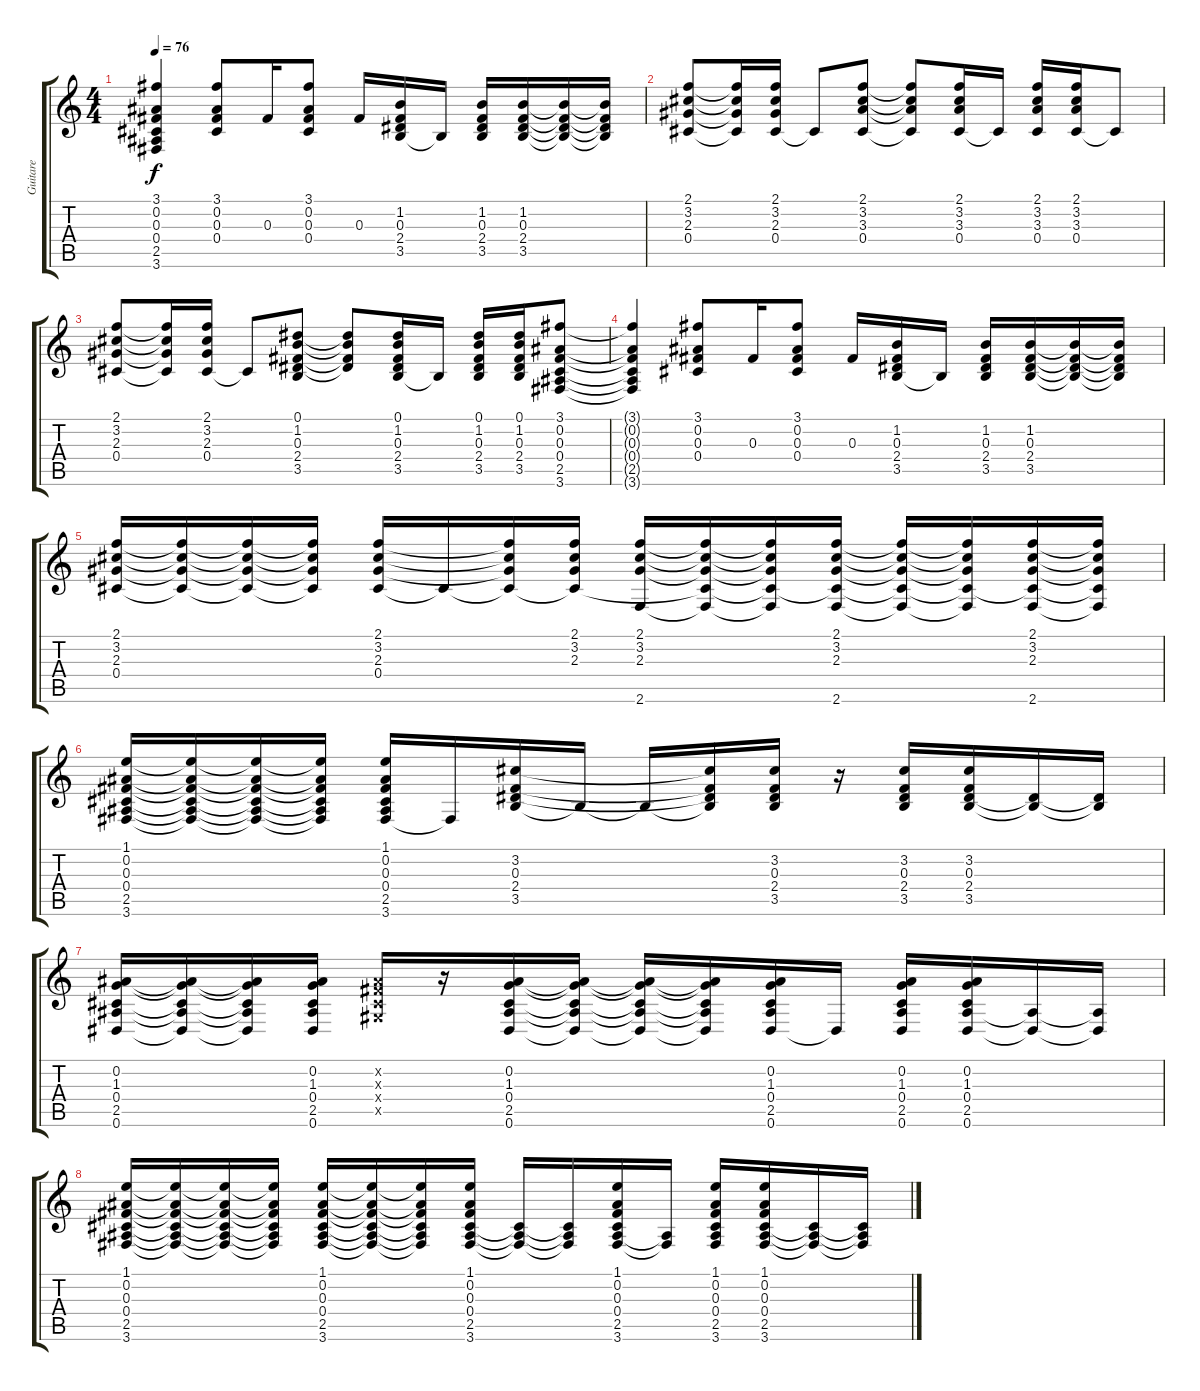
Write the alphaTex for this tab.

\track ("Guitare" "Guitare") {instrument acousticguitarnylon}
\staff {score tabs}
\tuning (Eb4 Bb3 Gb3 Db3 Ab2 Eb2) {hide}
\ts (4 4)
\tempo 76
\clef g2
\ks c
(3.1{t} 0.2{t} 0.3{t} 0.4{t} 2.5{t} 3.6{t}).4{dy f} (3.1 0.2 0.3 0.4).8 0.3.16 (3.1 0.2 0.3 0.4).8 0.3.16 (1.2 0.3 2.4 3.5).16 3.5{t}.16 (1.2 0.3 2.4 3.5).16 (1.2 0.3 2.4 3.5).16 (1.2{t} 0.3{t} 2.4{t} 3.5{t}).16 (1.2{t} 0.3{t} 2.4{t} 3.5{t}).16 |
(2.1 3.2 2.3 0.4).8 (2.1{t} 3.2{t} 2.3{t} 0.4{t}).16 (2.1 3.2 2.3 0.4).16 0.4{t}.8 (2.1 3.2 3.3 0.4).8 (2.1{t} 3.2{t} 3.3{t} 0.4{t}).8 (2.1 3.2 3.3 0.4).16 0.4{t}.16 (2.1 3.2 3.3 0.4).16 (2.1 3.2 3.3 0.4).16 0.4{t}.8 |
(2.1 3.2 2.3 0.4).8 (2.1{t} 3.2{t} 2.3{t} 0.4{t}).16 (2.1 3.2 2.3 0.4).16 0.4{t}.8 (0.1 1.2 0.3 2.4 3.5).8 (0.1{t} 1.2{t} 0.3{t} 2.4{t}).8 (0.1 1.2 0.3 2.4 3.5).16 3.5{t}.16 (0.1 1.2 0.3 2.4 3.5).16 (0.1 1.2 0.3 2.4 3.5).16 (3.1 0.2 0.3 0.4 2.5 3.6).8 |
(3.1{t} 0.2{t} 0.3{t} 0.4{t} 2.5{t} 3.6{t}).4 (3.1 0.2 0.3 0.4).8 0.3.16 (3.1 0.2 0.3 0.4).8 0.3.16 (1.2 0.3 2.4 3.5).16 3.5{t}.16 (1.2 0.3 2.4 3.5).16 (1.2 0.3 2.4 3.5).16 (1.2{t} 0.3{t} 2.4{t} 3.5{t}).16 (1.2{t} 0.3{t} 2.4{t} 3.5{t}).16 |
(2.1 3.2 2.3 0.4).16 (2.1{t} 3.2{t} 2.3{t} 0.4{t}).16 (2.1{t} 3.2{t} 2.3{t} 0.4{t}).16 (2.1{t} 3.2{t} 2.3{t} 0.4{t}).16 (2.1 3.2 2.3 0.4).16 0.4{t}.16 (2.1{t} 3.2{t} 2.3{t} 0.4{t}).16 (2.1 3.2 2.3 0.4{t}).16 (2.1 3.2 2.3 2.6).16 (2.1{t} 3.2{t} 2.3{t} 0.4{t} 2.6{t}).16 (2.1{t} 3.2{t} 2.3{t} 0.4{t} 2.6{t}).16 (2.1 3.2 2.3 0.4{t} 2.6).16 (2.1{t} 3.2{t} 2.3{t} 0.4{t} 2.6{t}).16 (2.1{t} 3.2{t} 2.3{t} 0.4{t} 2.6{t}).16 (2.1 3.2 2.3 0.4{t} 2.6).16 (2.1{t} 3.2{t} 2.3{t} 0.4{t} 2.6{t}).16 |
(1.1 0.2 0.3 0.4 2.5 3.6).16 (1.1{t} 0.2{t} 0.3{t} 0.4{t} 2.5{t} 3.6{t}).16 (1.1{t} 0.2{t} 0.3{t} 0.4{t} 2.5{t} 3.6{t}).16 (1.1{t} 0.2{t} 0.3{t} 0.4{t} 2.5{t} 3.6{t}).16 (1.1 0.2 0.3 0.4 2.5 3.6).16 3.6{t}.16 (3.2 0.3 2.4 3.5).16 3.5{t}.16 3.5{t}.16 (3.2{t} 0.3{t} 2.4{t} 3.5{t}).16 (3.2 0.3 2.4 3.5).16 r.16 (3.2 0.3 2.4 3.5).16 (3.2 0.3 2.4 3.5).16 (2.4{t} 3.5{t}).16 (2.4{t} 3.5{t}).16 |
(0.2 1.3 0.4 2.5 0.6).16 (0.2{t} 1.3{t} 0.4{t} 2.5{t} 0.6{t}).16 (0.2{t} 1.3{t} 0.4{t} 2.5{t} 0.6{t}).16 (0.2 1.3 0.4 2.5 0.6).16 (0.2{x} 0.3{x} 0.4{x} 0.5{x}).16 r.16 (0.2 1.3 0.4 2.5 0.6).16 (0.2{t} 1.3{t} 0.4{t} 2.5{t} 0.6{t}).16 (0.2{t} 1.3{t} 0.4{t} 2.5{t} 0.6{t}).16 (0.2{t} 1.3{t} 0.4{t} 2.5{t} 0.6{t}).16 (0.2 1.3 0.4 2.5 0.6).16 0.6{t}.16 (0.2 1.3 0.4 2.5 0.6).16 (0.2 1.3 0.4 2.5 0.6).16 (2.5{t} 0.6{t}).16 (2.5{t} 0.6{t}).16 |
(1.1 0.2 0.3 0.4 2.5 3.6).16 (1.1{t} 0.2{t} 0.3{t} 0.4{t} 2.5{t} 3.6{t}).16 (1.1{t} 0.2{t} 0.3{t} 0.4{t} 2.5{t} 3.6{t}).16 (1.1{t} 0.2{t} 0.3{t} 0.4{t} 2.5{t} 3.6{t}).16 (1.1 0.2 0.3 0.4 2.5 3.6).16 (1.1{t} 0.2{t} 0.3{t} 0.4{t} 2.5{t} 3.6{t}).16 (1.1{t} 0.2{t} 0.3{t} 0.4{t} 2.5{t} 3.6{t}).16 (1.1 0.2 0.3 0.4 2.5 3.6).16 (0.4{t} 2.5{t} 3.6{t}).16 (0.4{t} 2.5{t} 3.6{t}).16 (1.1 0.2 0.3 0.4 2.5 3.6).16 (2.5{t} 3.6{t}).16 (1.1 0.2 0.3 0.4 2.5 3.6).16 (1.1 0.2 0.3 0.4 2.5 3.6).16 (0.4{t} 2.5{t} 3.6{t}).16 (0.4{t} 2.5{t} 3.6{t}).16
